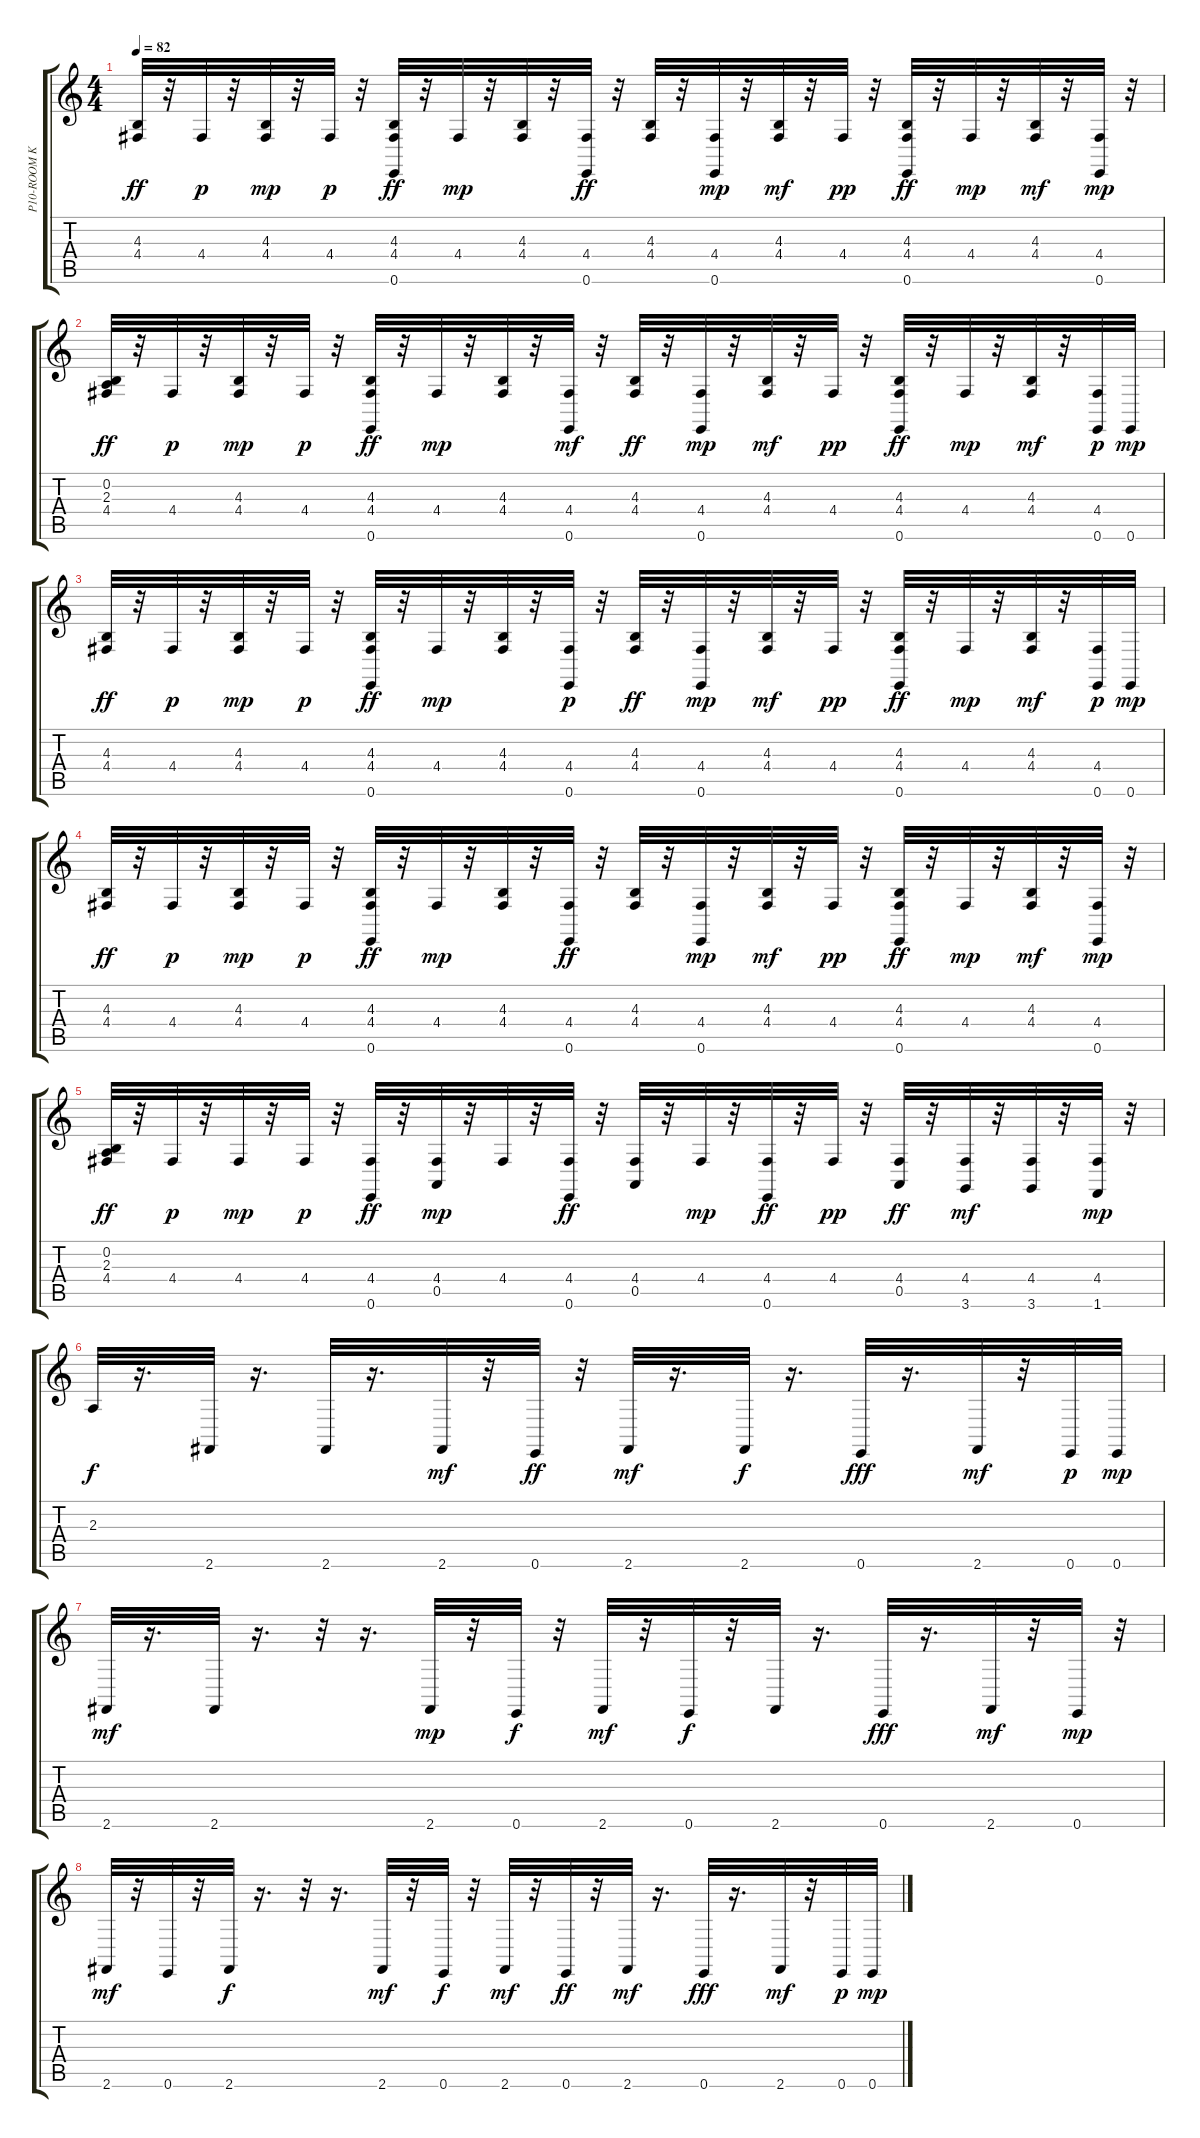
\track ("P10-ROOM KIT" "P10-ROOM K") {instrument lead5charang}
\staff {score tabs}
\tuning (E4 B3 G3 D3 A2 E2) {hide}
\ts (4 4)
\tempo 82
\clef g2
\ks c
(4.3 4.4).32{dy ff} r.32 4.4.32{dy p} r.32 (4.3 4.4).32{dy mp} r.32 4.4.32{dy p} r.32 (4.3 4.4 0.6).32{dy ff} r.32 4.4.32{dy mp} r.32 (4.3 4.4).32 r.32 (4.4 0.6).32{dy ff} r.32 (4.3 4.4).32 r.32 (4.4 0.6).32{dy mp} r.32 (4.3 4.4).32{dy mf} r.32 4.4.32{dy pp} r.32 (4.3 4.4 0.6).32{dy ff} r.32 4.4.32{dy mp} r.32 (4.3 4.4).32{dy mf} r.32 (4.4 0.6).32{dy mp} r.32 |
(0.2 2.3 4.4).32{dy ff} r.32 4.4.32{dy p} r.32 (4.3 4.4).32{dy mp} r.32 4.4.32{dy p} r.32 (4.3 4.4 0.6).32{dy ff} r.32 4.4.32{dy mp} r.32 (4.3 4.4).32 r.32 (4.4 0.6).32{dy mf} r.32 (4.3 4.4).32{dy ff} r.32 (4.4 0.6).32{dy mp} r.32 (4.3 4.4).32{dy mf} r.32 4.4.32{dy pp} r.32 (4.3 4.4 0.6).32{dy ff} r.32 4.4.32{dy mp} r.32 (4.3 4.4).32{dy mf} r.32 (4.4 0.6).32{dy p} 0.6.32{dy mp} |
(4.3 4.4).32{dy ff} r.32 4.4.32{dy p} r.32 (4.3 4.4).32{dy mp} r.32 4.4.32{dy p} r.32 (4.3 4.4 0.6).32{dy ff} r.32 4.4.32{dy mp} r.32 (4.3 4.4).32 r.32 (4.4 0.6).32{dy p} r.32 (4.3 4.4).32{dy ff} r.32 (4.4 0.6).32{dy mp} r.32 (4.3 4.4).32{dy mf} r.32 4.4.32{dy pp} r.32 (4.3 4.4 0.6).32{dy ff} r.32 4.4.32{dy mp} r.32 (4.3 4.4).32{dy mf} r.32 (4.4 0.6).32{dy p} 0.6.32{dy mp} |
(4.3 4.4).32{dy ff} r.32 4.4.32{dy p} r.32 (4.3 4.4).32{dy mp} r.32 4.4.32{dy p} r.32 (4.3 4.4 0.6).32{dy ff} r.32 4.4.32{dy mp} r.32 (4.3 4.4).32 r.32 (4.4 0.6).32{dy ff} r.32 (4.3 4.4).32 r.32 (4.4 0.6).32{dy mp} r.32 (4.3 4.4).32{dy mf} r.32 4.4.32{dy pp} r.32 (4.3 4.4 0.6).32{dy ff} r.32 4.4.32{dy mp} r.32 (4.3 4.4).32{dy mf} r.32 (4.4 0.6).32{dy mp} r.32 |
(0.2 2.3 4.4).32{dy ff} r.32 4.4.32{dy p} r.32 4.4.32{dy mp} r.32 4.4.32{dy p} r.32 (4.4 0.6).32{dy ff} r.32 (4.4 0.5).32{dy mp} r.32 4.4.32 r.32 (4.4 0.6).32{dy ff} r.32 (4.4 0.5).32 r.32 4.4.32{dy mp} r.32 (4.4 0.6).32{dy ff} r.32 4.4.32{dy pp} r.32 (4.4 0.5).32{dy ff} r.32 (4.4 3.6).32{dy mf} r.32 (4.4 3.6).32 r.32 (4.4 1.6).32{dy mp} r.32 |
2.3.32{dy f} r.16{d} 2.6.32 r.16{d} 2.6.32 r.16{d} 2.6.32{dy mf} r.32 0.6.32{dy ff} r.32 2.6.32{dy mf} r.16{d} 2.6.32{dy f} r.16{d} 0.6.32{dy fff} r.16{d} 2.6.32{dy mf} r.32 0.6.32{dy p} 0.6.32{dy mp} |
2.6.32{dy mf} r.16{d} 2.6.32 r.16{d} r.32 r.16{d} 2.6.32{dy mp} r.32 0.6.32{dy f} r.32 2.6.32{dy mf} r.32 0.6.32{dy f} r.32 2.6.32 r.16{d} 0.6.32{dy fff} r.16{d} 2.6.32{dy mf} r.32 0.6.32{dy mp} r.32 |
2.6.32{dy mf} r.32 0.6.32 r.32 2.6.32{dy f} r.16{d} r.32 r.16{d} 2.6.32{dy mf} r.32 0.6.32{dy f} r.32 2.6.32{dy mf} r.32 0.6.32{dy ff} r.32 2.6.32{dy mf} r.16{d} 0.6.32{dy fff} r.16{d} 2.6.32{dy mf} r.32 0.6.32{dy p} 0.6.32{dy mp}
